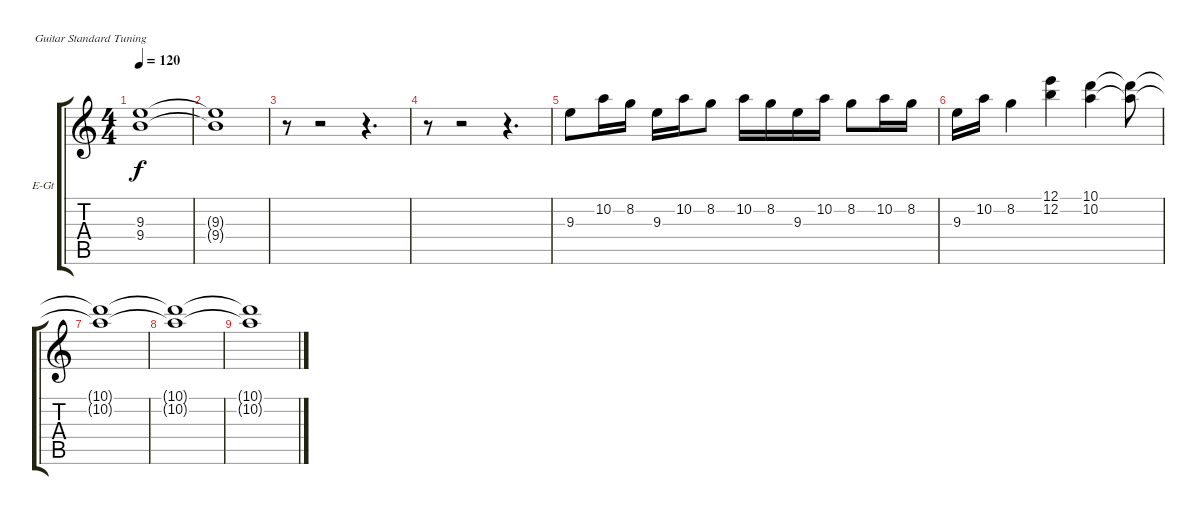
\bracketExtendMode groupsimilarinstruments
\firstSystemTrackNameOrientation horizontal
\otherSystemsTrackNameOrientation horizontal
\track ("Kirk Lead 2" "E-Gt") {instrument distortionguitar}
\staff {score tabs}
\tuning (E4 B3 G3 D3 A2 E2)
\ts (4 4)
\tempo 120
\clef g2
\ks c
(9.3{t} 9.4{t}).1{dy f} |
(9.3{t} 9.4{t}).1 |
r.8 r.2 r.4{d} |
r.8 r.2 r.4{d} |
9.3.8 10.2.16 8.2.16 9.3.16 10.2.16 8.2.8 10.2.16 8.2.16 9.3.16 10.2.16 8.2.8 10.2.16 8.2.16 |
9.3.16 10.2.16 8.2.4 (12.1 12.2).4 (10.1 10.2).4 (10.1{t} 10.2{t}).8 |
(10.1{t} 10.2{t}).1 |
(10.1{t} 10.2{t}).1 |
(10.1{t} 10.2{t}).1
